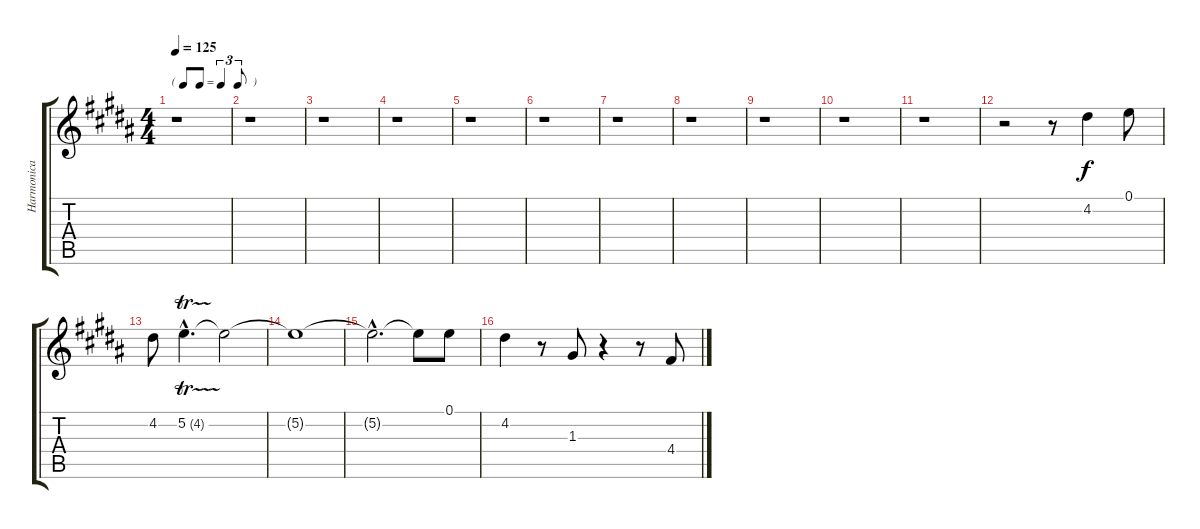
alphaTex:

\track ("Harmonica" "Harmonica") {instrument harmonica}
\staff {score tabs}
\tuning (E5 B4 G4 D4 A3 E3) {hide}
\ts (4 4)
\tf triplet8th
\tempo 125
\clef g2
\ks b
r.1{dy f} |
r.1 |
r.1 |
r.1 |
r.1 |
r.1 |
r.1 |
r.1 |
r.1 |
r.1 |
r.1 |
r.2 r.8 4.2.4 0.1.8 |
4.2.8 5.2{tr (4 32) hac}.4{d} 5.2{t}.2 |
5.2{t}.1 |
5.2{hac t}.2{d} 5.2{t}.8 0.1.8 |
4.2.4 r.8 1.3.8 r.4 r.8 4.4.8
